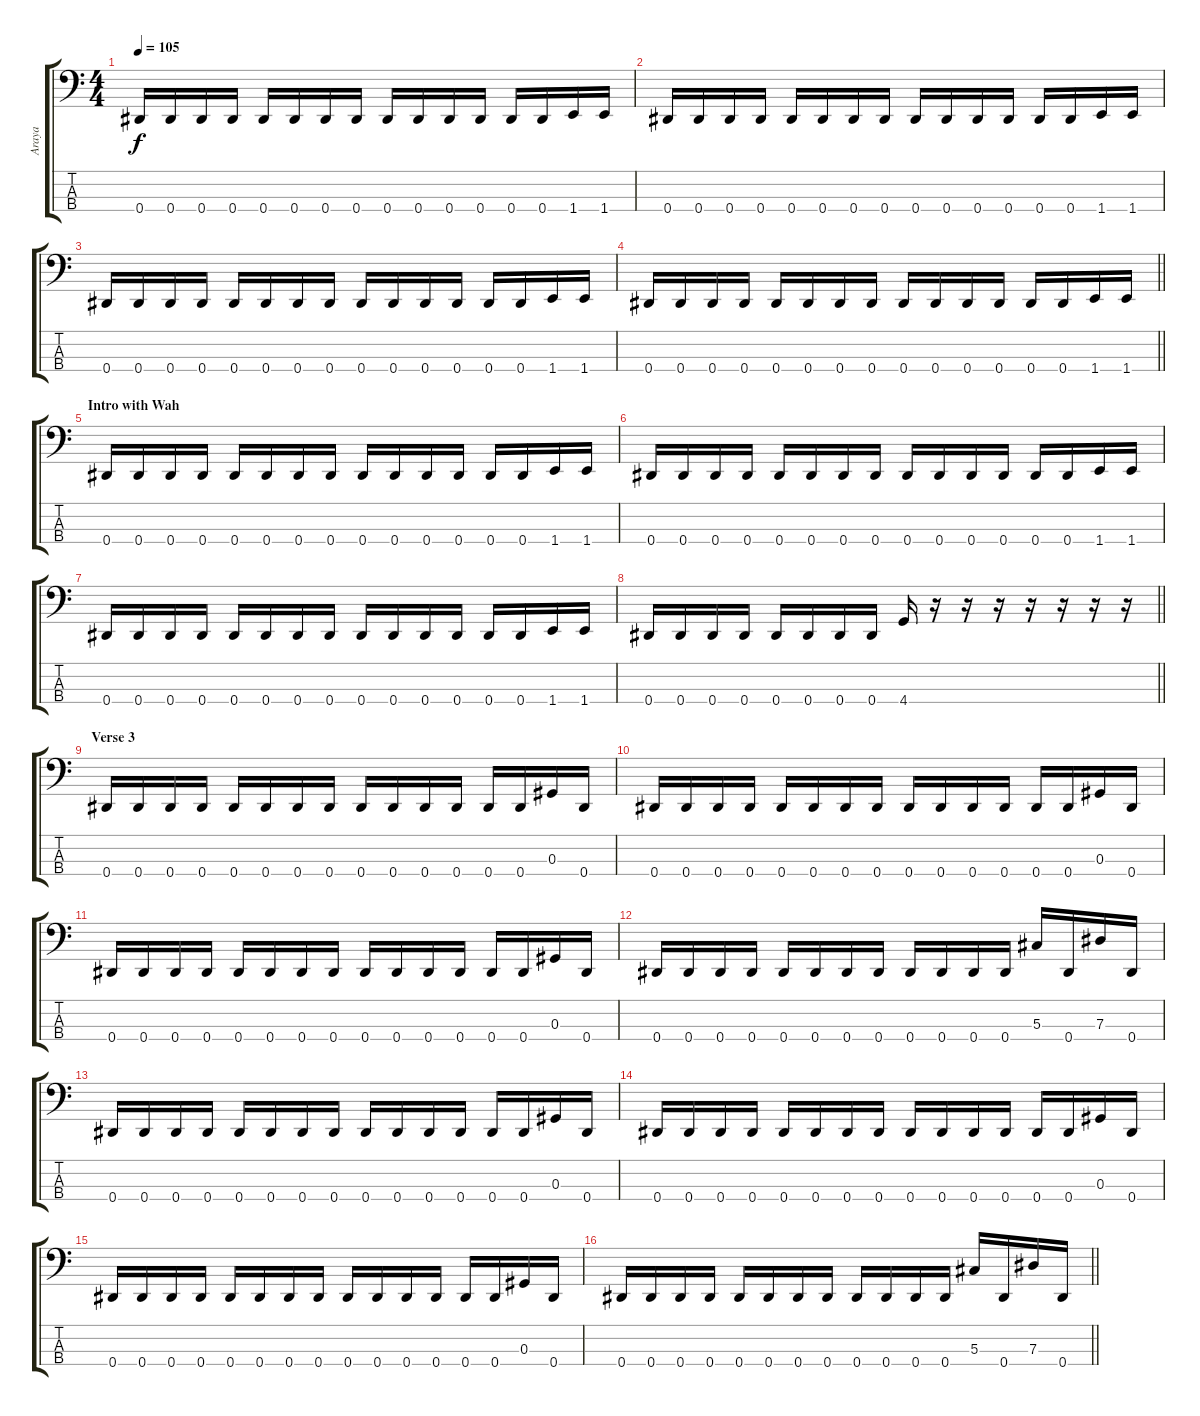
\track ("Araya" "Araya") {instrument electricbasspick}
\staff {score tabs}
\tuning (Gb2 Db2 Ab1 Eb1) {hide}
\ts (4 4)
\tempo 105
\clef f4
\ks c
0.4.16{dy f} 0.4.16 0.4.16 0.4.16 0.4.16 0.4.16 0.4.16 0.4.16 0.4.16 0.4.16 0.4.16 0.4.16 0.4.16 0.4.16 1.4.16 1.4.16 |
0.4.16 0.4.16 0.4.16 0.4.16 0.4.16 0.4.16 0.4.16 0.4.16 0.4.16 0.4.16 0.4.16 0.4.16 0.4.16 0.4.16 1.4.16 1.4.16 |
0.4.16 0.4.16 0.4.16 0.4.16 0.4.16 0.4.16 0.4.16 0.4.16 0.4.16 0.4.16 0.4.16 0.4.16 0.4.16 0.4.16 1.4.16 1.4.16 |
\barLineRight lightlight
0.4.16 0.4.16 0.4.16 0.4.16 0.4.16 0.4.16 0.4.16 0.4.16 0.4.16 0.4.16 0.4.16 0.4.16 0.4.16 0.4.16 1.4.16 1.4.16 |
\section ("" "Intro with Wah")
0.4.16 0.4.16 0.4.16 0.4.16 0.4.16 0.4.16 0.4.16 0.4.16 0.4.16 0.4.16 0.4.16 0.4.16 0.4.16 0.4.16 1.4.16 1.4.16 |
0.4.16 0.4.16 0.4.16 0.4.16 0.4.16 0.4.16 0.4.16 0.4.16 0.4.16 0.4.16 0.4.16 0.4.16 0.4.16 0.4.16 1.4.16 1.4.16 |
0.4.16 0.4.16 0.4.16 0.4.16 0.4.16 0.4.16 0.4.16 0.4.16 0.4.16 0.4.16 0.4.16 0.4.16 0.4.16 0.4.16 1.4.16 1.4.16 |
\barLineRight lightlight
0.4.16 0.4.16 0.4.16 0.4.16 0.4.16 0.4.16 0.4.16 0.4.16 4.4.16 r.16 r.16 r.16 r.16 r.16 r.16 r.16 |
\section ("" " Verse 3")
0.4.16 0.4.16 0.4.16 0.4.16 0.4.16 0.4.16 0.4.16 0.4.16 0.4.16 0.4.16 0.4.16 0.4.16 0.4.16 0.4.16 0.3.16 0.4.16 |
0.4.16 0.4.16 0.4.16 0.4.16 0.4.16 0.4.16 0.4.16 0.4.16 0.4.16 0.4.16 0.4.16 0.4.16 0.4.16 0.4.16 0.3.16 0.4.16 |
0.4.16 0.4.16 0.4.16 0.4.16 0.4.16 0.4.16 0.4.16 0.4.16 0.4.16 0.4.16 0.4.16 0.4.16 0.4.16 0.4.16 0.3.16 0.4.16 |
0.4.16 0.4.16 0.4.16 0.4.16 0.4.16 0.4.16 0.4.16 0.4.16 0.4.16 0.4.16 0.4.16 0.4.16 5.3.16 0.4.16 7.3.16 0.4.16 |
0.4.16 0.4.16 0.4.16 0.4.16 0.4.16 0.4.16 0.4.16 0.4.16 0.4.16 0.4.16 0.4.16 0.4.16 0.4.16 0.4.16 0.3.16 0.4.16 |
0.4.16 0.4.16 0.4.16 0.4.16 0.4.16 0.4.16 0.4.16 0.4.16 0.4.16 0.4.16 0.4.16 0.4.16 0.4.16 0.4.16 0.3.16 0.4.16 |
0.4.16 0.4.16 0.4.16 0.4.16 0.4.16 0.4.16 0.4.16 0.4.16 0.4.16 0.4.16 0.4.16 0.4.16 0.4.16 0.4.16 0.3.16 0.4.16 |
\barLineRight lightlight
0.4.16 0.4.16 0.4.16 0.4.16 0.4.16 0.4.16 0.4.16 0.4.16 0.4.16 0.4.16 0.4.16 0.4.16 5.3.16 0.4.16 7.3.16 0.4.16
